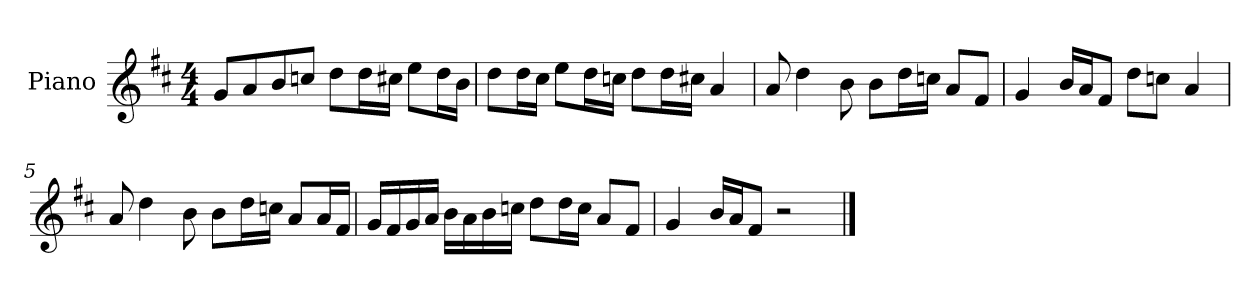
**kern
*part1
*staff1
*I"Piano
*I'P-no
*clefG2
*k[f#c#]
*M4/4
*MM90
=1
8g/L
8a/
8b/
8ccn/J
8dd\L
16dd\L
16cc#X\JJ
8ee\L
16dd\L
16b\JJ
=2
8dd\L
16dd\L
16cc#\JJ
8ee\L
16dd\L
16ccn\JJ
8dd\L
16dd\L
16cc#X\JJ
4a/
=3
8a/
4dd\
8b\
8b\L
16dd\L
16ccn\JJ
8a/L
8f#/J
=4
4g/
16b/LL
16a/J
8f#/J
8dd\L
8ccn\J
4a/
!!LO:LB:g=z
=5
8a/
4dd\
8b\
8b\L
16dd\L
16ccn\JJ
8a/L
16a/L
16f#/JJ
=6
16g/LL
16f#/
16g/
16a/JJ
16b\LL
16a\
16b\
16ccn\JJ
8dd\L
16dd\L
16cc\JJ
8a/L
8f#/J
=7
4g/
16b/LL
16a/J
8f#/J
2r
==
*-
